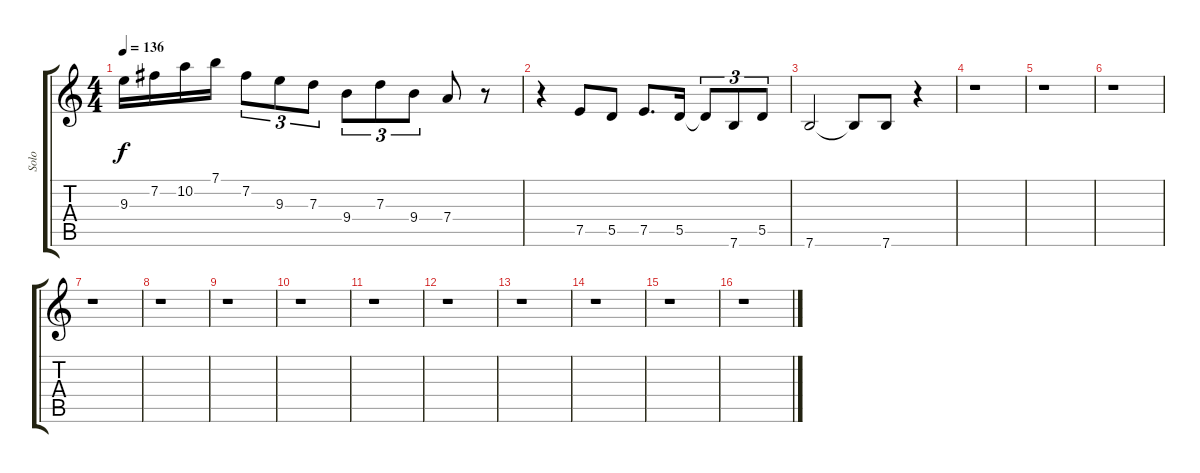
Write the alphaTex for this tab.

\track ("Solo" "Solo") {instrument distortionguitar}
\staff {score tabs}
\tuning (E4 B3 G3 D3 A2 E2) {hide}
\ts (4 4)
\tempo 136
\clef g2
\ks c
9.3{t}.16{dy f} 7.2.16 10.2.16 7.1.16 7.2.8{tu (3 2)} 9.3.8{tu (3 2)} 7.3.8{tu (3 2)} 9.4.8{tu (3 2)} 7.3.8{tu (3 2)} 9.4.8{tu (3 2)} 7.4.8 r.8 |
r.4 7.5.8 5.5.8 7.5.8{d} 5.5.16 5.5{t}.8{tu (3 2)} 7.6.8{tu (3 2)} 5.5.8{tu (3 2)} |
7.6.2 7.6{t}.8 7.6.8 r.4 |
r.1 |
r.1 |
r.1 |
r.1 |
r.1 |
r.1 |
r.1 |
r.1 |
r.1 |
r.1 |
r.1 |
r.1 |
r.1
